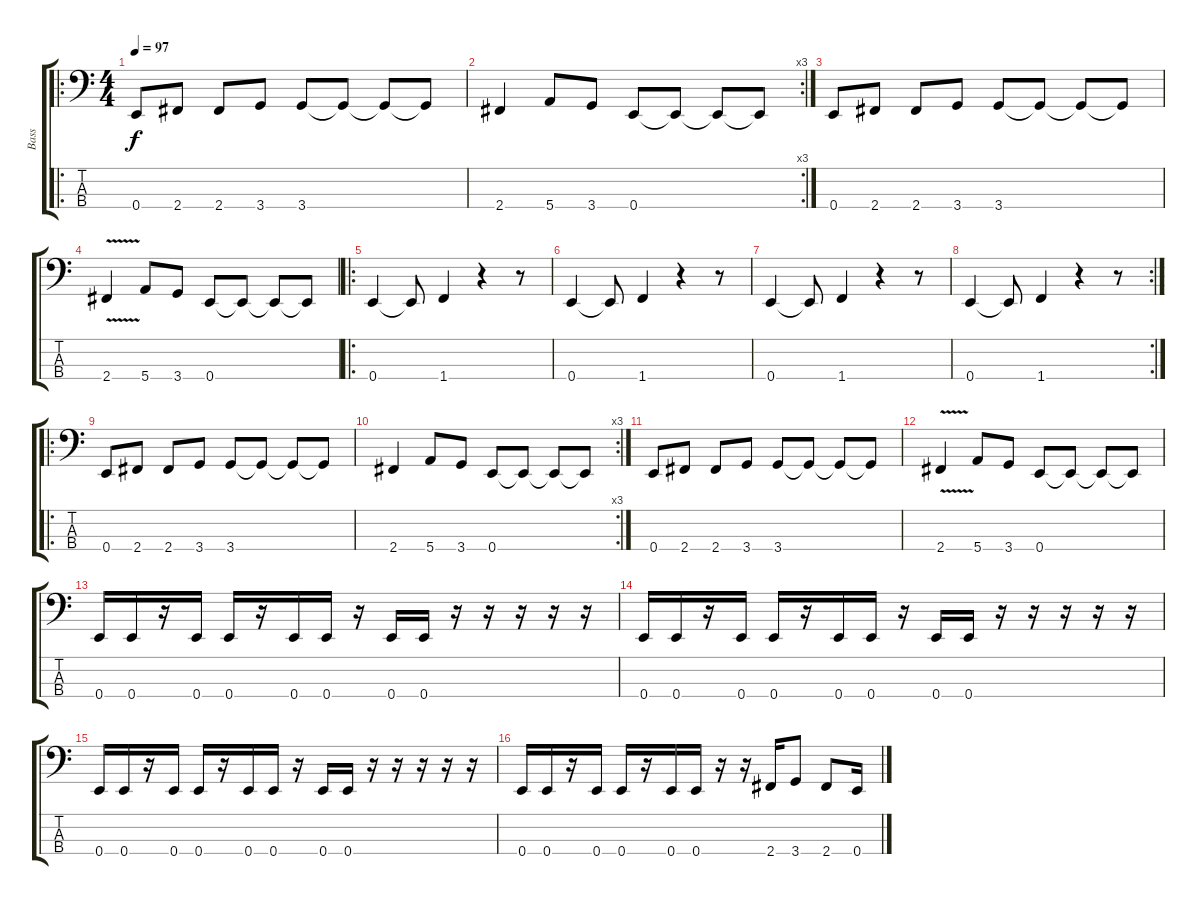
\track ("Bass" "Bass") {instrument electricbasspick}
\staff {score tabs}
\tuning (G2 D2 A1 E1) {hide}
\ro
\ts (4 4)
\tempo 97
\clef f4
\ks c
0.4.8{dy f} 2.4.8 2.4.8 3.4.8 3.4.8 3.4{t}.8 3.4{t}.8 3.4{t}.8 |
\rc 3
2.4.4 5.4.8 3.4.8 0.4.8 0.4{t}.8 0.4{t}.8 0.4{t}.8 |
0.4.8 2.4.8 2.4.8 3.4.8 3.4.8 3.4{t}.8 3.4{t}.8 3.4{t}.8 |
2.4{v}.4 5.4.8 3.4.8 0.4.8 0.4{t}.8 0.4{t}.8 0.4{t}.8 |
\ro
0.4.4 0.4{t}.8 1.4.4 r.4 r.8 |
0.4.4 0.4{t}.8 1.4.4 r.4 r.8 |
0.4.4 0.4{t}.8 1.4.4 r.4 r.8 |
\rc 2
0.4.4 0.4{t}.8 1.4.4 r.4 r.8 |
\ro
0.4.8 2.4.8 2.4.8 3.4.8 3.4.8 3.4{t}.8 3.4{t}.8 3.4{t}.8 |
\rc 3
2.4.4 5.4.8 3.4.8 0.4.8 0.4{t}.8 0.4{t}.8 0.4{t}.8 |
0.4.8 2.4.8 2.4.8 3.4.8 3.4.8 3.4{t}.8 3.4{t}.8 3.4{t}.8 |
2.4{v}.4 5.4.8 3.4.8 0.4.8 0.4{t}.8 0.4{t}.8 0.4{t}.8 |
0.4.16 0.4.16 r.16 0.4.16 0.4.16 r.16 0.4.16 0.4.16 r.16 0.4.16 0.4.16 r.16 r.16 r.16 r.16 r.16 |
0.4.16 0.4.16 r.16 0.4.16 0.4.16 r.16 0.4.16 0.4.16 r.16 0.4.16 0.4.16 r.16 r.16 r.16 r.16 r.16 |
0.4.16 0.4.16 r.16 0.4.16 0.4.16 r.16 0.4.16 0.4.16 r.16 0.4.16 0.4.16 r.16 r.16 r.16 r.16 r.16 |
0.4.16 0.4.16 r.16 0.4.16 0.4.16 r.16 0.4.16 0.4.16 r.16 r.16 2.4.16 3.4.8 2.4.8 0.4.16
